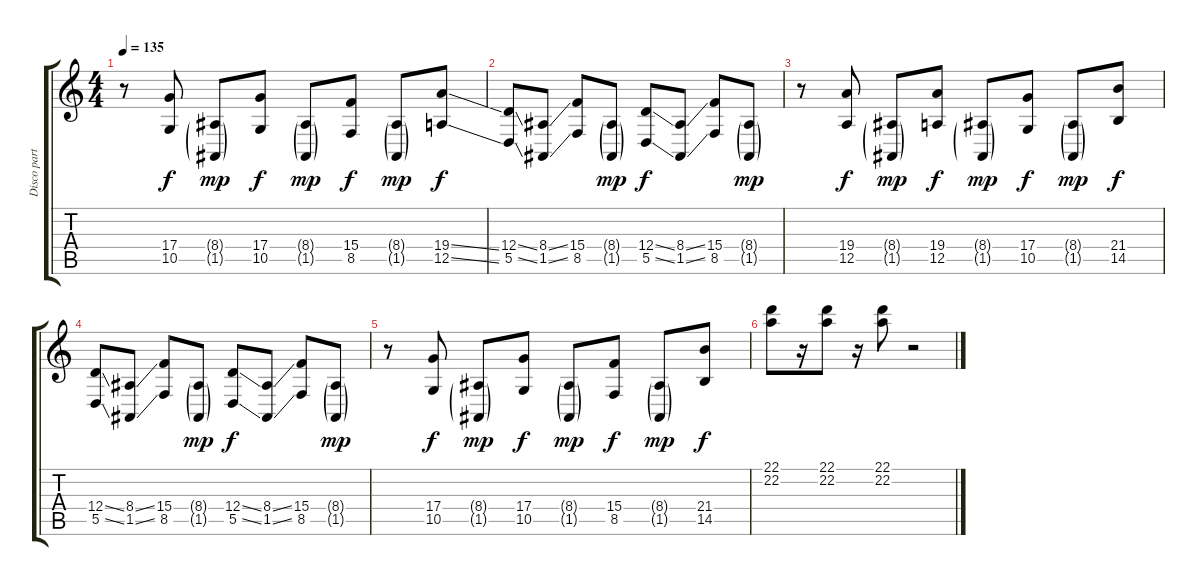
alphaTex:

\track ("Disco part" "Disco part") {instrument synthbrass2}
\staff {score tabs}
\tuning (E4 B3 G3 D3 A2 E2) {hide}
\ts (4 4)
\tempo 135
\clef g2
\ks c
r.8{dy mp} (17.4 10.5).8{dy f} (8.4{g} 1.5{g}).8{dy mp} (17.4 10.5).8{dy f} (8.4{g} 1.5{g}).8{dy mp} (15.4 8.5).8{dy f} (8.4{g} 1.5{g}).8{dy mp} (19.4{ss} 12.5{ss}).8{dy f} |
(12.4{ss} 5.5{ss}).8 (8.4{ss} 1.5{ss}).8 (15.4 8.5).8 (8.4{g} 1.5{g}).8{dy mp} (12.4{ss} 5.5{ss}).8{dy f} (8.4{ss} 1.5{ss}).8 (15.4 8.5).8 (8.4{g} 1.5{g}).8{dy mp} |
r.8 (19.4 12.5).8{dy f} (8.4{g} 1.5{g}).8{dy mp} (19.4 12.5).8{dy f} (8.4{g} 1.5{g}).8{dy mp} (17.4 10.5).8{dy f} (8.4{g} 1.5{g}).8{dy mp} (21.4 14.5).8{dy f} |
(12.4{ss} 5.5{ss}).8{volume 10} (8.4{ss} 1.5{ss}).8 (15.4 8.5).8 (8.4{g} 1.5{g}).8{dy mp} (12.4{ss} 5.5{ss}).8{dy f} (8.4{ss} 1.5{ss}).8 (15.4 8.5).8 (8.4{g} 1.5{g}).8{dy mp} |
r.8 (17.4 10.5).8{dy f} (8.4{g} 1.5{g}).8{dy mp} (17.4 10.5).8{dy f} (8.4{g} 1.5{g}).8{dy mp} (15.4 8.5).8{dy f} (8.4{g} 1.5{g}).8{dy mp} (21.4 14.5).8{dy f} |
(22.1 22.2).8 r.16 (22.1 22.2).8 r.16 (22.1 22.2).8 r.2
